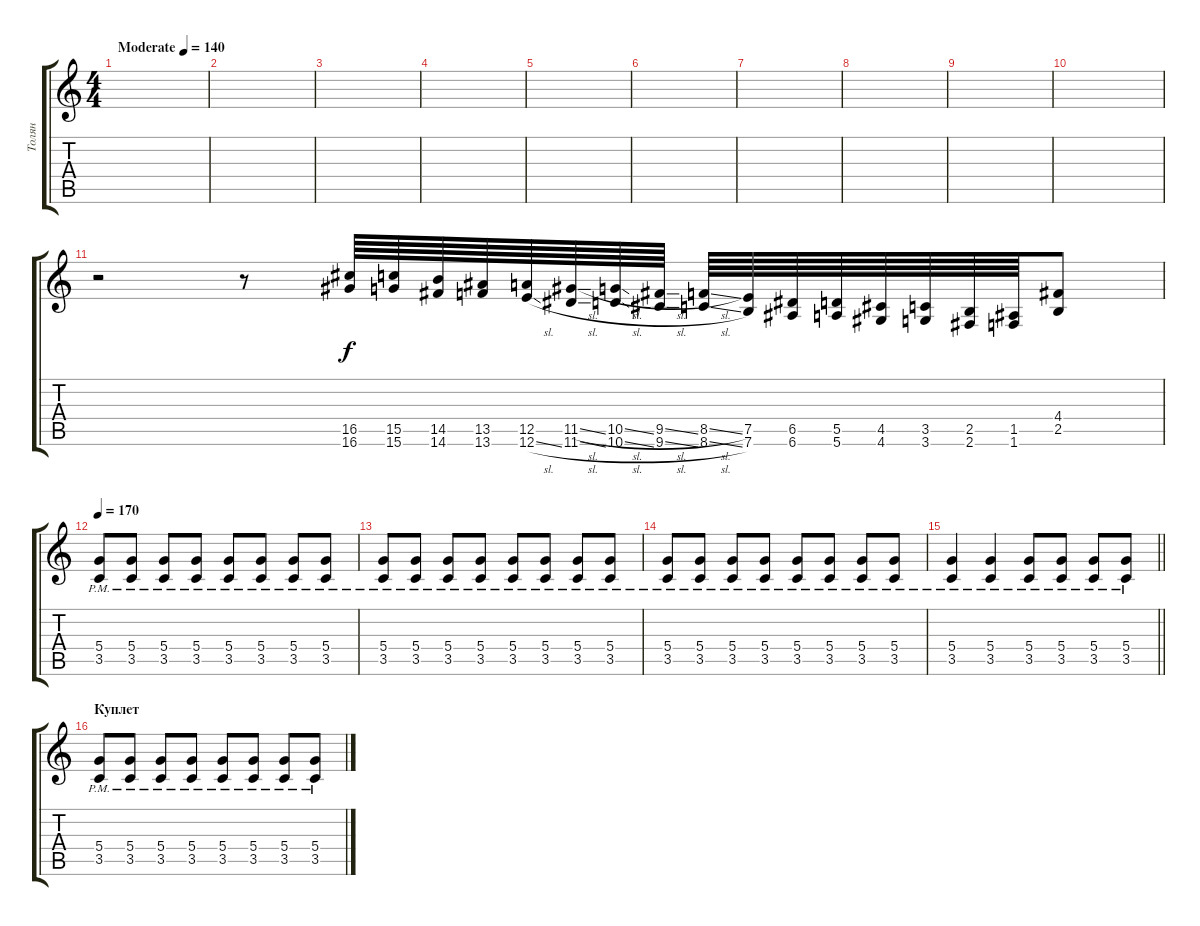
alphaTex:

\track ("Толян" "Толян") {instrument overdrivenguitar}
\staff {score tabs}
\tuning (E4 B3 G3 D3 A2 E2) {hide}
\ts (4 4)
\tempo (140 "Moderate")
\clef g2
\ks c
|
|
|
|
|
|
|
|
|
|
r.2 r.8 (16.5 16.6).64 (15.5 15.6).64 (14.5 14.6).64 (13.5 13.6).64 (12.5 12.6{sl}).64 (11.5{sl} 11.6{sl}).64 (10.5{sl} 10.6{sl}).64 (9.5{sl} 9.6{sl}).64 (8.5{sl} 8.6{sl}).64 (7.5 7.6).64 (6.5 6.6).64 (5.5 5.6).64 (4.5 4.6).64 (3.5 3.6).64 (2.5 2.6).64 (1.5 1.6).64 (4.4 2.5).8 |
\tempo 170
(5.4{pm} 3.5{pm}).8 (5.4{pm} 3.5{pm}).8 (5.4{pm} 3.5{pm}).8 (5.4{pm} 3.5{pm}).8 (5.4{pm} 3.5{pm}).8 (5.4{pm} 3.5{pm}).8 (5.4{pm} 3.5{pm}).8 (5.4{pm} 3.5{pm}).8 |
(5.4{pm} 3.5{pm}).8 (5.4{pm} 3.5{pm}).8 (5.4{pm} 3.5{pm}).8 (5.4{pm} 3.5{pm}).8 (5.4{pm} 3.5{pm}).8 (5.4{pm} 3.5{pm}).8 (5.4{pm} 3.5{pm}).8 (5.4{pm} 3.5{pm}).8 |
(5.4{pm} 3.5{pm}).8 (5.4{pm} 3.5{pm}).8 (5.4{pm} 3.5{pm}).8 (5.4{pm} 3.5{pm}).8 (5.4{pm} 3.5{pm}).8 (5.4{pm} 3.5{pm}).8 (5.4{pm} 3.5{pm}).8 (5.4{pm} 3.5{pm}).8 |
\barLineRight lightlight
(5.4{pm} 3.5{pm}).4 (5.4{pm} 3.5{pm}).4 (5.4{pm} 3.5{pm}).8 (5.4{pm} 3.5{pm}).8 (5.4{pm} 3.5{pm}).8 (5.4{pm} 3.5{pm}).8 |
\section ("" "Куплет")
(5.4{pm} 3.5{pm}).8 (5.4{pm} 3.5{pm}).8 (5.4{pm} 3.5{pm}).8 (5.4{pm} 3.5{pm}).8 (5.4{pm} 3.5{pm}).8 (5.4{pm} 3.5{pm}).8 (5.4{pm} 3.5{pm}).8 (5.4{pm} 3.5{pm}).8
